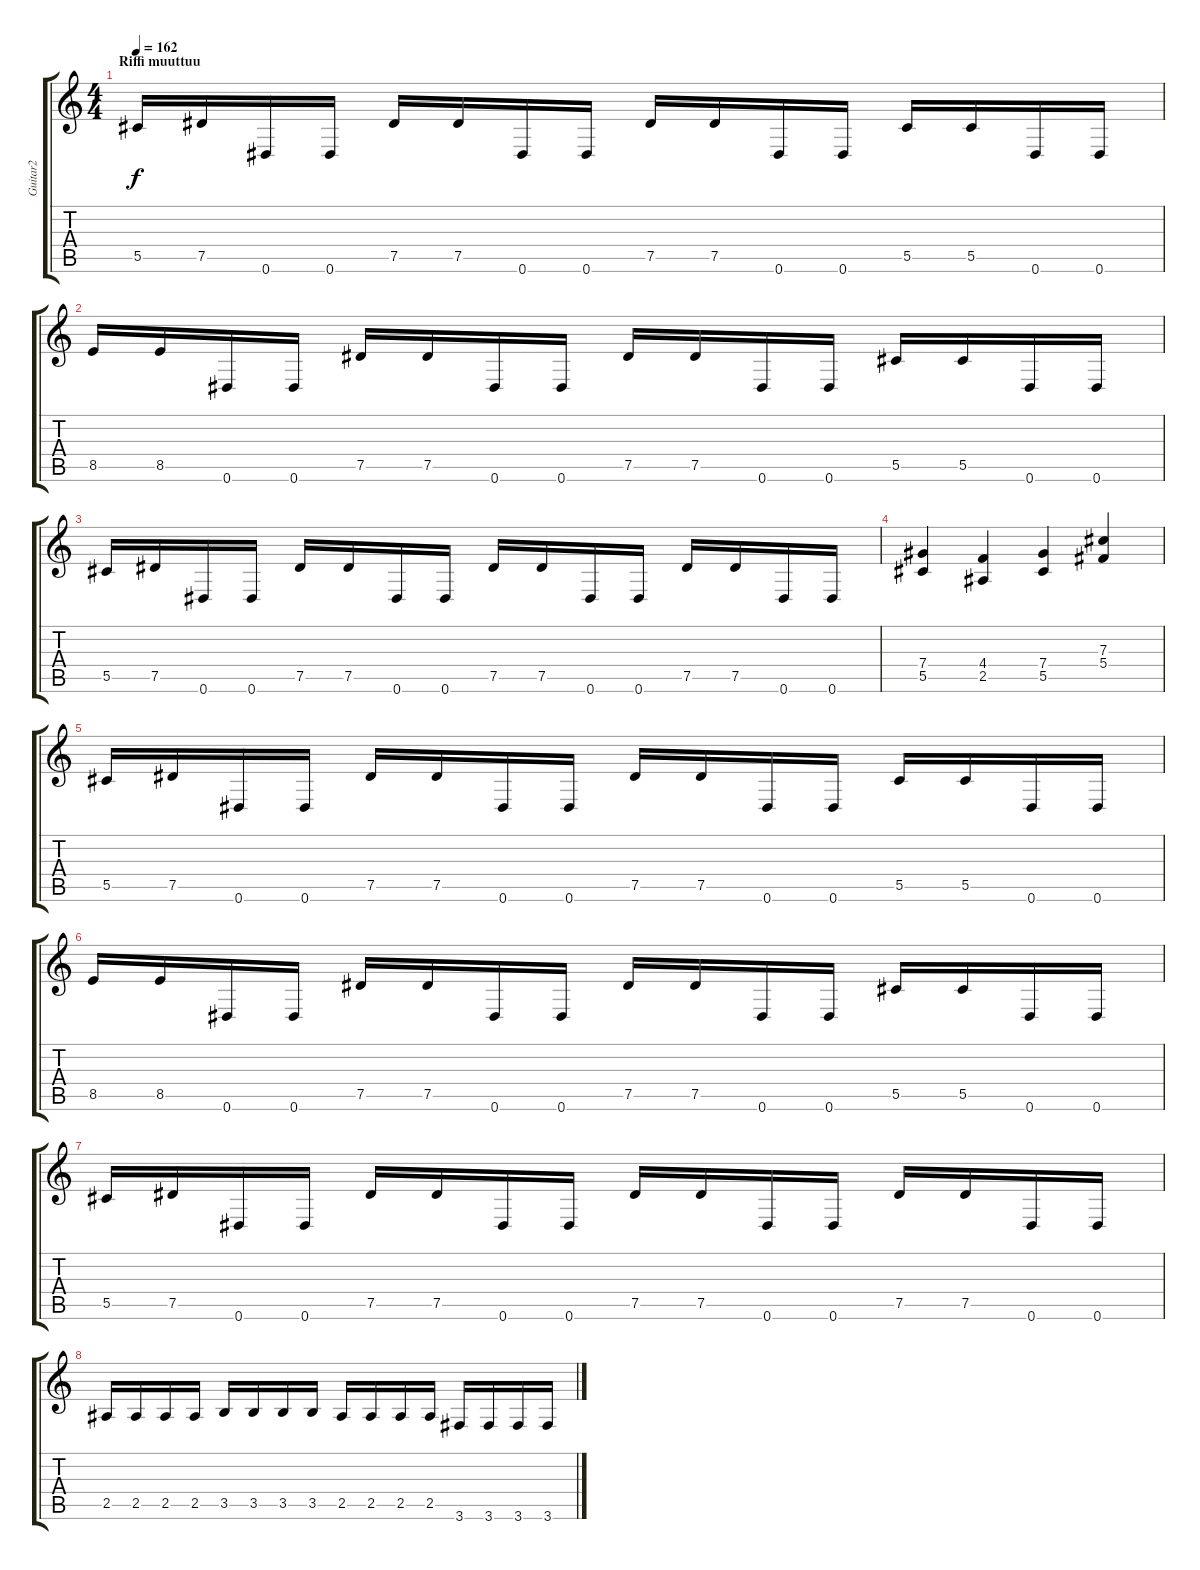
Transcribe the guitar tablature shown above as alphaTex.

\track ("Guitar2" "Guitar2") {instrument distortionguitar}
\staff {score tabs}
\tuning (Eb4 Bb3 Gb3 Db3 Ab2 Eb2) {hide}
\ts (4 4)
\section ("" "Riffi muuttuu")
\tempo 162
\clef g2
\ks c
5.5.16{dy f} 7.5.16 0.6.16 0.6.16 7.5.16 7.5.16 0.6.16 0.6.16 7.5.16 7.5.16 0.6.16 0.6.16 5.5.16 5.5.16 0.6.16 0.6.16 |
8.5.16 8.5.16 0.6.16 0.6.16 7.5.16 7.5.16 0.6.16 0.6.16 7.5.16 7.5.16 0.6.16 0.6.16 5.5.16 5.5.16 0.6.16 0.6.16 |
5.5.16 7.5.16 0.6.16 0.6.16 7.5.16 7.5.16 0.6.16 0.6.16 7.5.16 7.5.16 0.6.16 0.6.16 7.5.16 7.5.16 0.6.16 0.6.16 |
(7.4 5.5).4 (4.4 2.5).4 (7.4 5.5).4 (7.3 5.4).4 |
5.5.16 7.5.16 0.6.16 0.6.16 7.5.16 7.5.16 0.6.16 0.6.16 7.5.16 7.5.16 0.6.16 0.6.16 5.5.16 5.5.16 0.6.16 0.6.16 |
8.5.16 8.5.16 0.6.16 0.6.16 7.5.16 7.5.16 0.6.16 0.6.16 7.5.16 7.5.16 0.6.16 0.6.16 5.5.16 5.5.16 0.6.16 0.6.16 |
5.5.16 7.5.16 0.6.16 0.6.16 7.5.16 7.5.16 0.6.16 0.6.16 7.5.16 7.5.16 0.6.16 0.6.16 7.5.16 7.5.16 0.6.16 0.6.16 |
2.5.16 2.5.16 2.5.16 2.5.16 3.5.16 3.5.16 3.5.16 3.5.16 2.5.16 2.5.16 2.5.16 2.5.16 3.6.16 3.6.16 3.6.16 3.6.16
